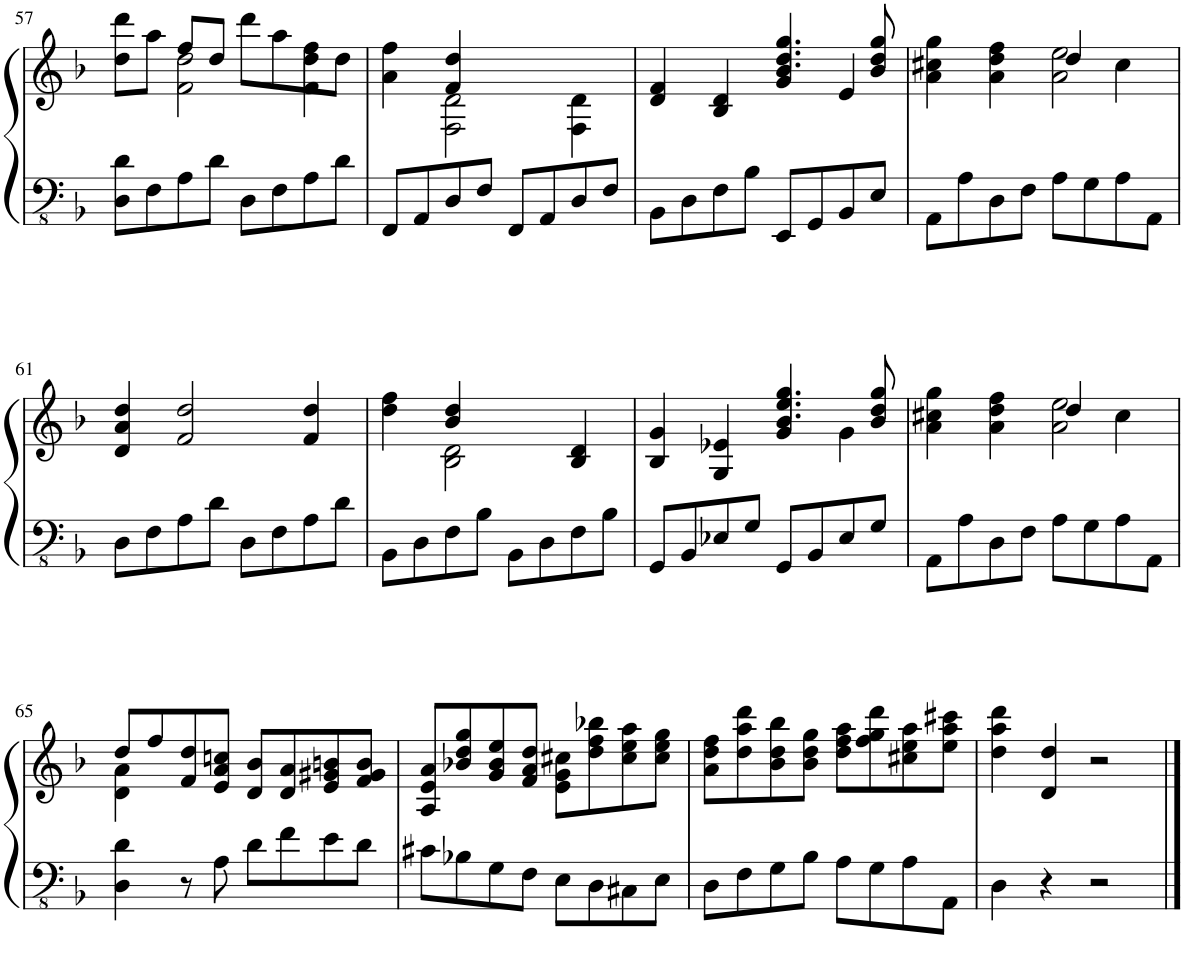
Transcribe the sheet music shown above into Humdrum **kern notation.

**kern	**kern
*part1	*part1
*staff2	*staff1
*I"Piano	*
*I'Pno.	*
!!LO:PB:g=z
*clefFv4	*clefG2
*k[b-]	*k[b-]
*M4/4	*M4/4
*met(c)	*met(c)
=57	=57
*	*^
8DD\ 8D\L	8dd\ 8ddd\L	4ryy
8FF\	8aa\J	.
8AA\	2f\ 2dd\	8ff/L
8D\J	.	8dd/J
8DD\L	.	8ddd\L
8FF\	.	8aa\
8AA\	4f\ 4dd\	8ff\
8D\J	.	8dd\J
=58	=58	=58
8FFF/L	4a\ 4ff\	4ryy
8AAA/	.	.
8DD/	2F\ 2d\	4f/ 4dd/
8FF/J	.	.
8FFF/L	.	2ryy
8AAA/	.	.
8DD/	4F\ 4d\	.
8FF/J	.	.
=59	=59	=59
8BBB-\L	4d/ 4f/	2ryy
8DD\	.	.
8FF\	4B-/ 4d/	.
8BB-\J	.	.
8EEE/L	4.b-/ 4.dd/ 4.gg/	4g/
8GGG/	.	.
8BBB-/	.	4e/
8EE/J	8b-/ 8dd/ 8gg/	.
=60	=60	=60
8AAA\L	4a\ 4cc#X\ 4gg\	2ryy
8AA\	.	.
8DD\	4a\ 4dd\ 4ff\	.
8FF\J	.	.
8AA\L	2a\ 2ee\	4dd/
8GG\	.	.
8AA\	.	4cc#\
8AAA\J	.	.
*	*v	*v
!!LO:LB:g=z
=61	=61
8DD\L	4d/ 4a/ 4dd/
8FF\	.
8AA\	2f/ 2dd/
8D\J	.
8DD\L	.
8FF\	.
8AA\	4f/ 4dd/
8D\J	.
=62	=62
*	*^
8BBB-\L	4dd\ 4ff\	4ryy
8DD\	.	.
8FF\	2B-\ 2d\	4b-/ 4dd/
8BB-\J	.	.
8BBB-\L	.	2ryy
8DD\	.	.
8FF\	4B-/ 4d/	.
8BB-\J	.	.
=63	=63	=63
8GGG/L	4B-/ 4g/	2ryy
8BBB-/	.	.
8EE-X/	4G/ 4e-X/	.
8GG/J	.	.
8GGG/L	4.b-/ 4.ee/ 4.gg/	4g/
8BBB-/	.	.
8EE-/	.	4g\
8GG/J	8b-/ 8dd/ 8gg/	.
=64	=64	=64
8AAA\L	4a\ 4cc#X\ 4gg\	2ryy
8AA\	.	.
8DD\	4a\ 4dd\ 4ff\	.
8FF\J	.	.
8AA\L	2a\ 2ee\	4dd/
8GG\	.	.
8AA\	.	4cc#\
8AAA\J	.	.
!!LO:LB:g=z	!!
=65	=65	=65
4DD\ 4D\	8dd/L	4d\ 4a\
.	8ff/	.
8r	8f/ 8dd/	2.ryy
8AA\	8e/ 8a/ 8ccn/J	.
8D\L	8d/ 8b-/L	.
8F\	8d/ 8a/	.
8E\	8e/ 8g#X/ 8bn/	.
8D\J	8f/ 8g#/ 8b/J	.
*	*v	*v
=66	=66
8C#X\L	8A/ 8e/ 8a/L
8BB-X\	8b-X/ 8dd/ 8gg/
8GG\	8g/ 8b-/ 8ee/
8FF\J	8f/ 8a/ 8dd/J
8EE\L	8e\ 8g\ 8cc#X\L
8DD\	8dd\ 8ff\ 8bb-X\
8CC#X\	8cc#\ 8ee\ 8aa\
8EE\J	8cc#\ 8ee\ 8gg\J
=67	=67
8DD\L	8a\ 8dd\ 8ff\L
8FF\	8dd\ 8aa\ 8ddd\
8GG\	8b-\ 8dd\ 8bb-\
8BB-\J	8b-\ 8dd\ 8gg\J
8AA\L	8dd\ 8ff\ 8aa\L
8GG\	8ff\ 8gg\ 8ddd\
8AA\	8cc#X\ 8ee\ 8aa\
8AAA\J	8ee\ 8aa\ 8ccc#X\J
=68	=68
4DD\	4dd\ 4aa\ 4ddd\
4r	4d/ 4dd/
2r	2r
==	==
*-	*-
